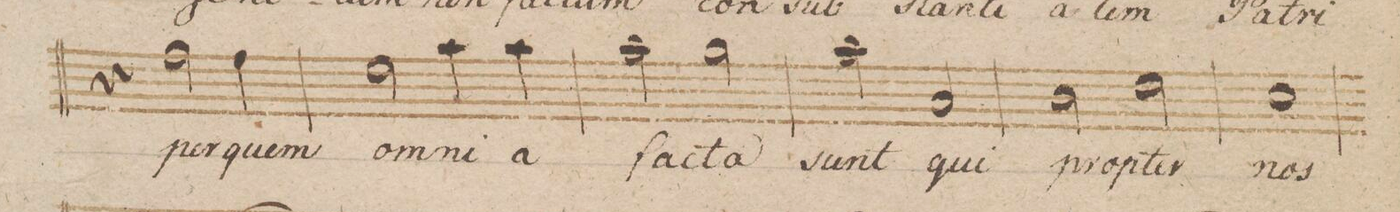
**kern	**text	**dynam
*I"Canto.	*	*
*clefC1	*	*
*k[b-]	*	*
*met(c|)	*	*
*M2/2	*	*
4r	.	.
2dd\	per	.
4dd\	quem	.
=53	=53	=53
2cc\	om-	.
4ff\	-ni-	.
4ff\	-a	.
=54	=54	=54
2ff\	fac-	.
2ee\	-ta	.
=55	=55	=55
2ff\	sunt	.
2f/	qui	.
=56	=56	=56
2g\	prop-	.
2b-\	-ter	.
=57	=57	=57
1a	nos	.
=58	=58	=58
*-	*-	*-
